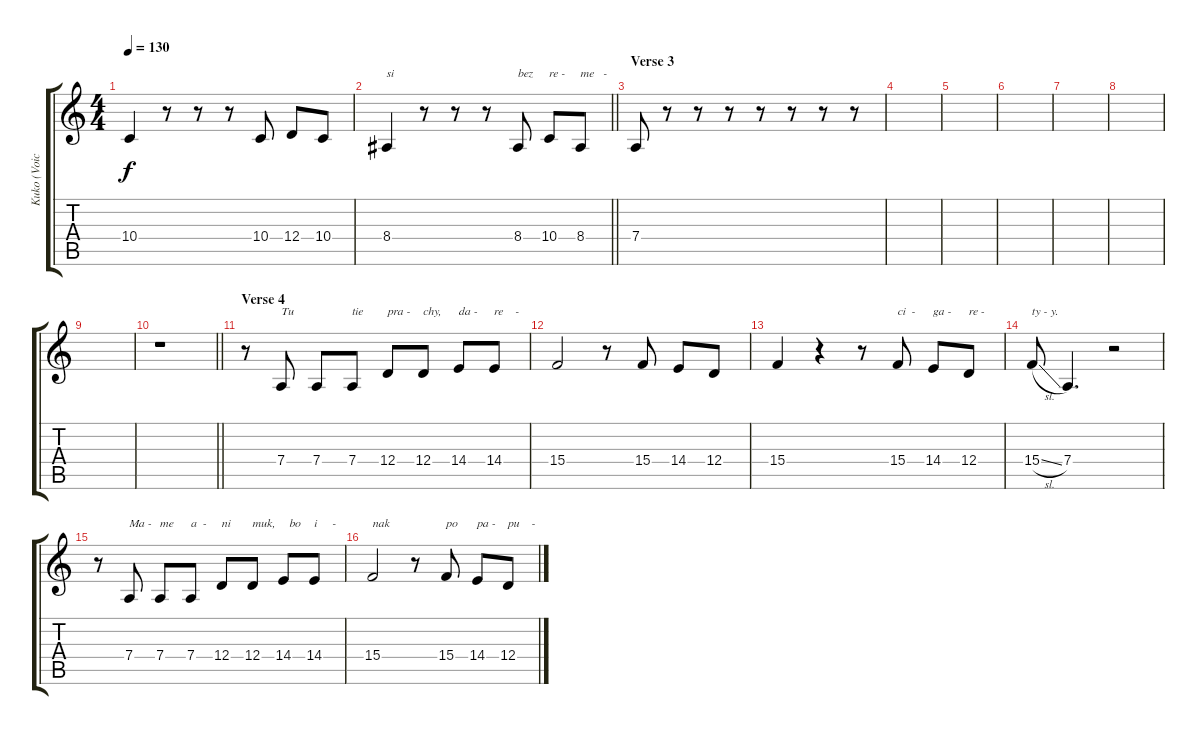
\track ("Kuko (Voice 2 = Tato)" "Kuko (Voic") {instrument tenorsax}
\staff {score tabs}
\tuning (E4 B3 G3 D3 A2 E2) {hide}
\ts (4 4)
\tempo 130
\clef g2
\ks c
10.4.4{txt "" dy f} r.8 r.8 r.8 10.4.8{txt ""} 12.4.8{txt ""} 10.4.8{txt ""} |
\barLineRight lightlight
8.4.4{txt "si"} r.8 r.8 r.8 8.4.8{txt "bez"} 10.4.8{txt "re -"} 8.4.8{txt "me   -"} |
\section ("" "Verse 3")
7.4.8{txt ""} r.8 r.8 r.8 r.8 r.8 r.8 r.8 |
|
|
|
|
|
|
\barLineRight lightlight
r.1 |
\section ("" "Verse 4")
r.8 7.4.8{txt "Tu"} 7.4.8{txt ""} 7.4.8{txt "tie"} 12.4.8{txt "pra - "} 12.4.8{txt "chy,"} 14.4.8{txt "da -"} 14.4.8{txt "re    -"} |
15.4.2{txt ""} r.8 15.4.8{txt ""} 14.4.8 12.4.8{txt ""} |
15.4.4{txt ""} r.4 r.8 15.4.8{txt "ci  -"} 14.4.8{txt "ga -"} 12.4.8{txt "re -"} |
15.4{sl}.8{txt "ty - y."} 7.4.4{d} r.2 |
r.8 7.4.8{txt "Ma -"} 7.4.8{txt "me"} 7.4.8{txt "a  -"} 12.4.8{txt "ni"} 12.4.8{txt "muk,"} 14.4.8{txt "  bo"} 14.4.8{txt "i     -"} |
15.4.2{txt "nak"} r.8 15.4.8{txt "po"} 14.4.8{txt "pa -"} 12.4.8{txt "pu    -"}
